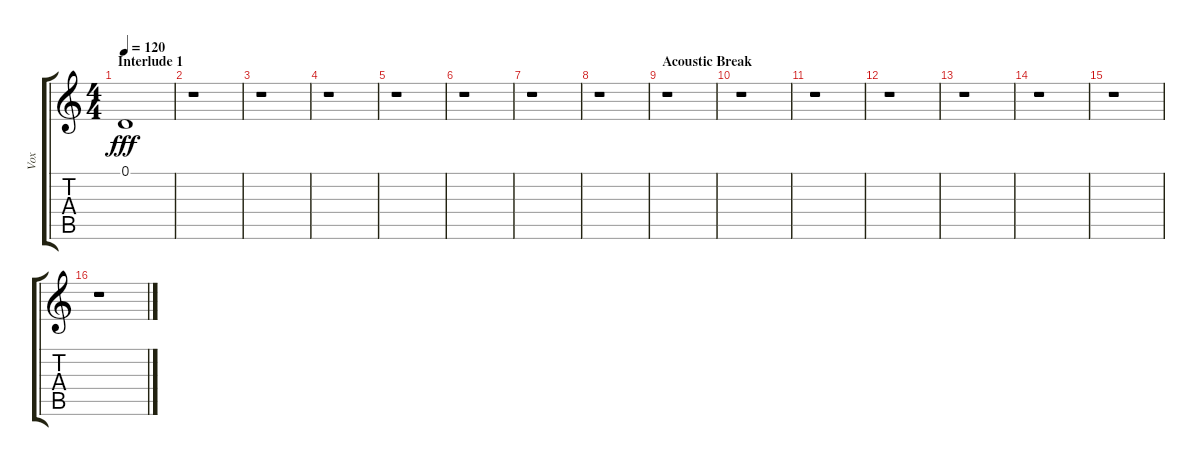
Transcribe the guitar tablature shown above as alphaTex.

\track ("Vox" "Vox") {instrument frenchhorn}
\staff {score tabs}
\tuning (D4 A3 F3 C3 G2 D2) {hide}
\ts (4 4)
\section ("" "Interlude 1")
\tempo 120
\clef g2
\ks c
0.1.1{dy fff} |
r.1 |
r.1 |
r.1 |
r.1 |
r.1 |
r.1 |
r.1 |
\section ("" "Acoustic Break")
r.1 |
r.1 |
r.1 |
r.1 |
r.1 |
r.1 |
r.1 |
r.1
